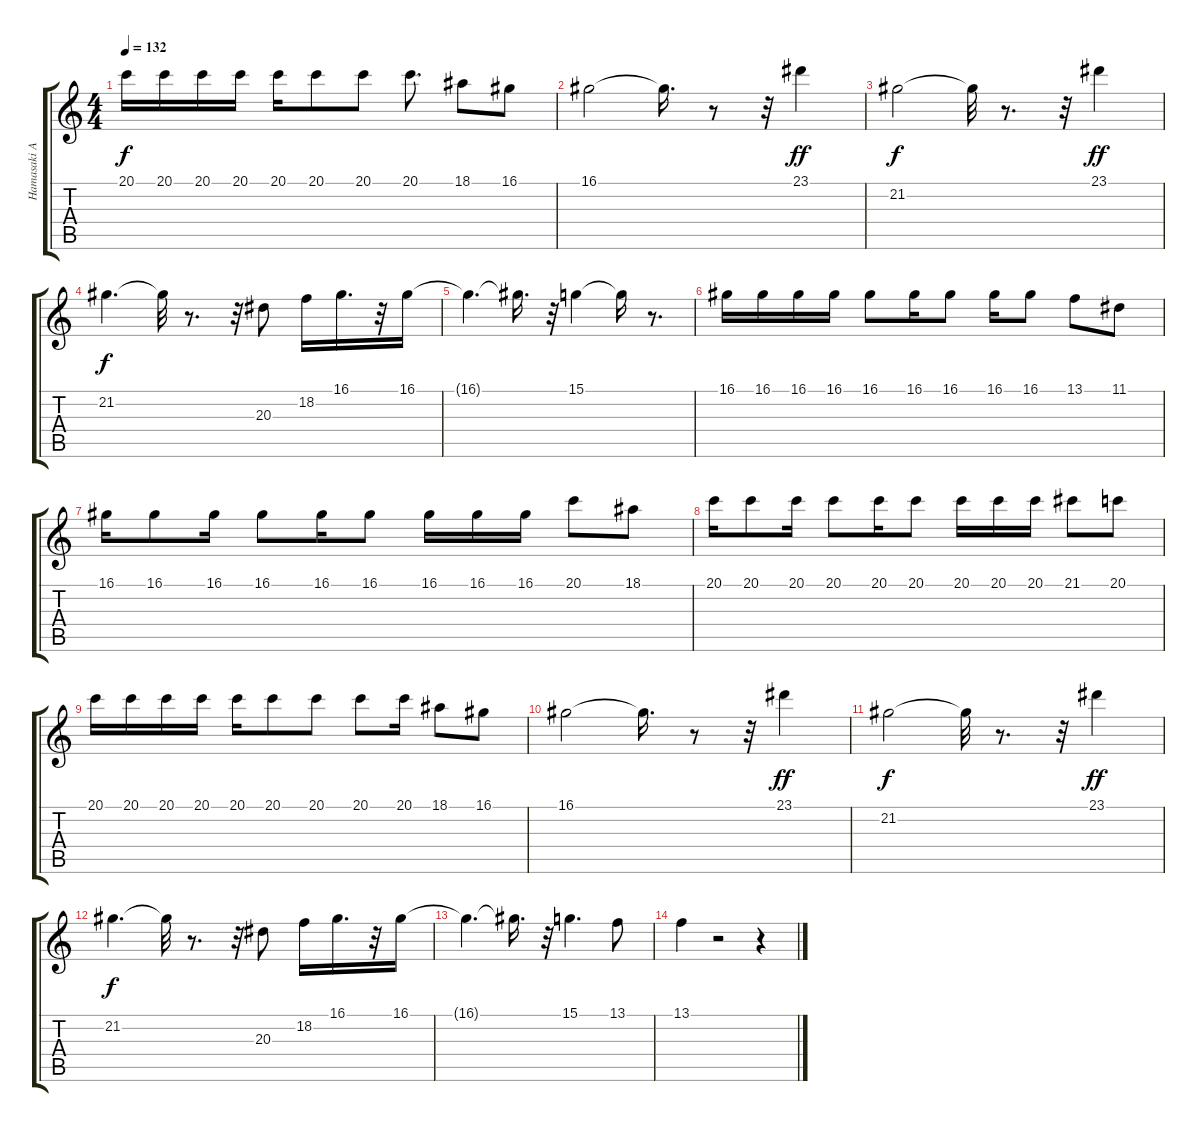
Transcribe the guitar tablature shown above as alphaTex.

\track ("Hamasaki Ayumi (Lyrics)" "Hamasaki A") {instrument tenorsax}
\staff {score tabs}
\tuning (E4 B3 G3 D3 A2 E2) {hide}
\ts (4 4)
\tempo 132
\clef g2
\ks c
20.1.16{dy f} 20.1.16 20.1.16 20.1.16 20.1.16 20.1.8 20.1.8 20.1.8{d} 18.1.8 16.1.8 |
16.1.2 16.1{t}.16{d} r.8 r.32 23.1.4{dy ff} |
21.2.2{dy f} 21.2{t}.32 r.8{d} r.32 23.1.4{dy ff} |
21.2.4{d dy f} 21.2{t}.32 r.8{d} r.32 20.3.8 18.2.16 16.1.16{d} r.32 16.1.16 |
16.1{t}.4{d} 16.1{t}.16{d} r.32 15.1.4 15.1{t}.16 r.8{d} |
16.1.16 16.1.16 16.1.16 16.1.16 16.1.8 16.1.16 16.1.8 16.1.16 16.1.8 13.1.8 11.1.8 |
16.1.16 16.1.8 16.1.16 16.1.8 16.1.16 16.1.8 16.1.16 16.1.16 16.1.16 20.1.8 18.1.8 |
20.1.16 20.1.8 20.1.16 20.1.8 20.1.16 20.1.8 20.1.16 20.1.16 20.1.16 21.1.8 20.1.8 |
20.1.16 20.1.16 20.1.16 20.1.16 20.1.16 20.1.8 20.1.8 20.1.8 20.1.16 18.1.8 16.1.8 |
16.1.2 16.1{t}.16{d} r.8 r.32 23.1.4{dy ff} |
21.2.2{dy f} 21.2{t}.32 r.8{d} r.32 23.1.4{dy ff} |
21.2.4{d dy f} 21.2{t}.32 r.8{d} r.32 20.3.8 18.2.16 16.1.16{d} r.32 16.1.16 |
16.1{t}.4{d} 16.1{t}.16{d} r.32 15.1.4{d} 13.1.8 |
13.1.4 r.2 r.4
